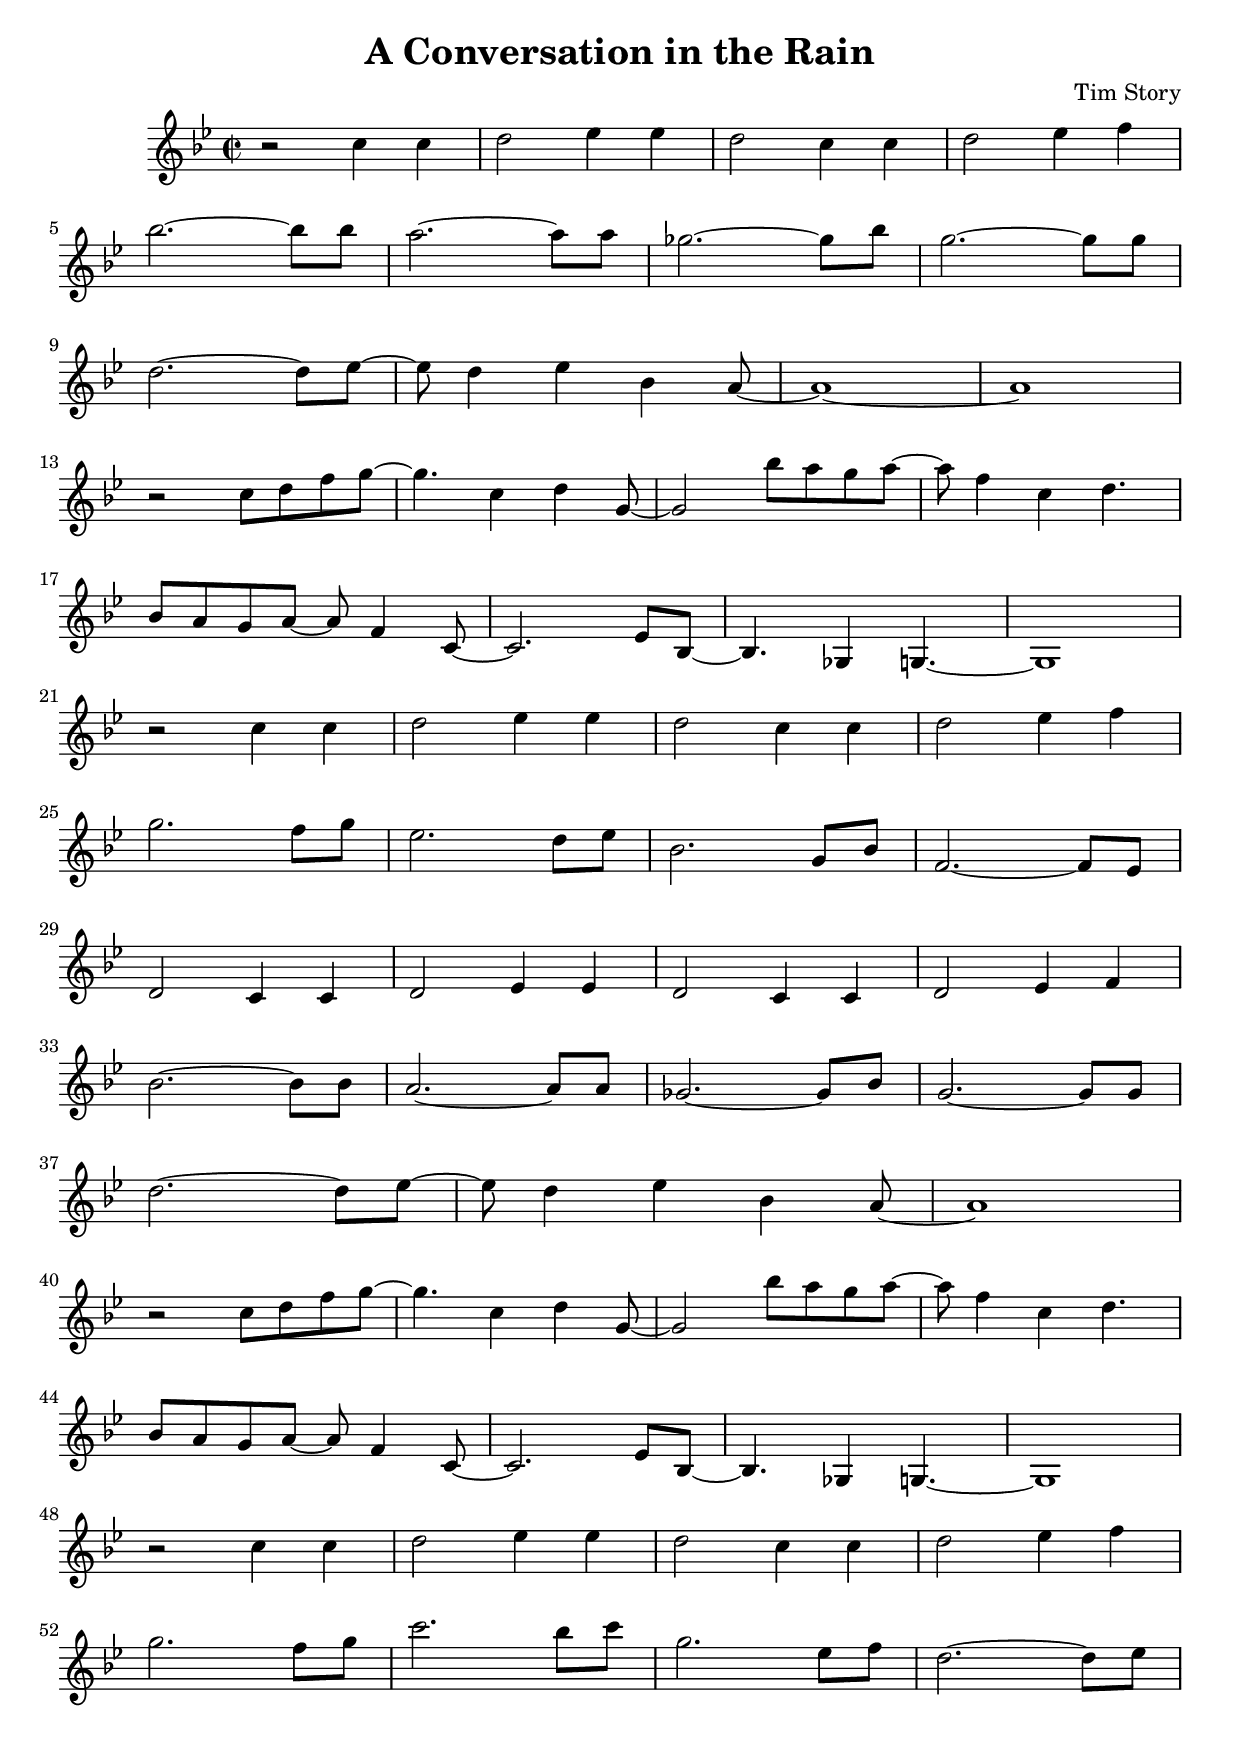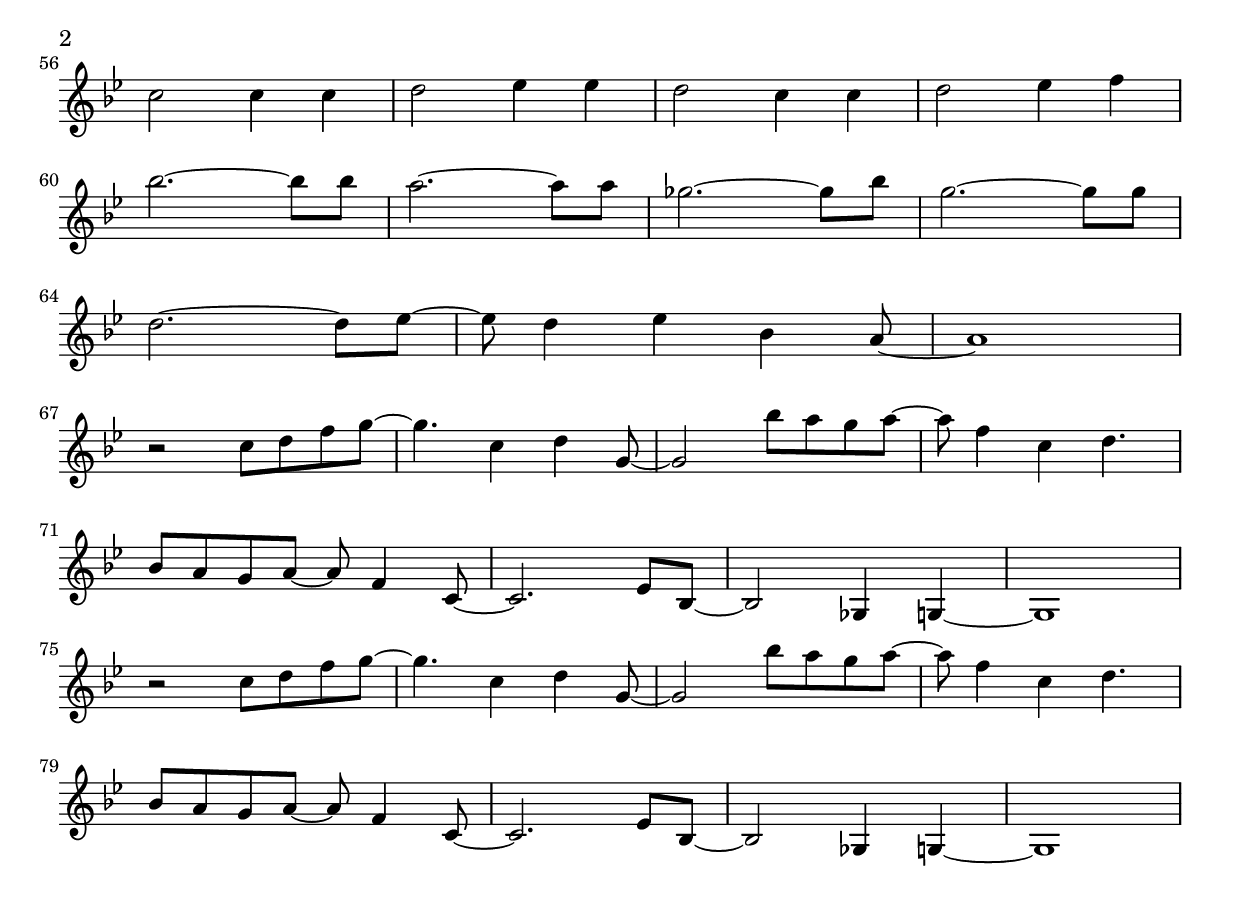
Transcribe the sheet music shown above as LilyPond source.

\header {
  title = "A Conversation in the Rain"
  composer = "Tim Story"
}

\score {
  \relative c'
  {


  \time 2/2
  \key bes \major
    r2 c'4 c4 | 
    d2 ees4 ees4 | 
    d2 c4 c4 | 
    d2 ees4 f4 \break 
    bes2.~ bes8 bes8 |
    a2.~ a8 a8 |
    ges2.~ ges8 bes8 |
    g2.~ g8 g8 \break
    d2.~ d8 ees8~ |
    ees8 d4 ees4 bes4 a8~ |
    a1~ |
    a1 \break
    r2 c8 d8 f8 g8~ |
    g4. c,4 d4 g,8~ |
    g2 bes'8 a8 g8 a8~ |
    a8 f4 c4  d4. \break
    bes8 a8 g8 a8~ a8 f4 c8~ |
    c2. ees8 bes8~ |
    bes4. ges4 g4.~ |
    g1 \break
    r2 c'4 c4 |
    d2 ees4 ees4 |
    d2 c4 c4 |
    d2 ees4 f4 \break
    g2. f8 g8 |
    ees2. d8 ees8 |
    bes2. g8 bes8 |
    f2.~ f8 es8 \break
    d2 c4 c4 |
    d2 ees4 ees4 |
    d2 c4 c4 |
    d2 ees4 f4 \break
    bes2.~ bes8 bes8 |
    a2.~ a8 a8 |
    ges2.~ ges8 bes8 |
    g2.~ g8 g8 \break
    d'2.~ d8 ees8~ |
    ees8 d4 ees4 bes4 a8~ |
    a1 \break
    r2 c8 d8 f8 g8~ |
    g4. c,4 d4 g,8~ |
    g2 bes'8 a8 g8 a8~ |
    a8 f4 c4  d4. \break
    bes8 a8 g8 a8~ a8 f4 c8~ |
    c2. ees8 bes8~ |
    bes4. ges4 g4.~ |
    g1 \break
    r2 c'4 c4 |
    d2 ees4 ees4 |
    d2 c4 c4 |
    d2 ees4 f4 \break
    g2. f8 g8 |
    c2. bes8 c8 |
    g2. ees8 f8 |
    d2.~ d8 ees8 \break
    c2 c4 c4 |
    d2 ees4 ees4 |
    d2 c4 c4 |
    d2 ees4 f4 \break
    bes2.~ bes8 bes8 |
    a2.~ a8 a8 |
    ges2.~ ges8 bes8 |
    g2.~ g8 g8 \break
    d2.~ d8 ees8~ |
    ees8 d4 ees4 bes4 a8~ |
    a1 \break
    r2  c8 d8 f8 g8~ |
    g4. c,4 d4 g,8~ |
    g2 bes'8 a8 g8 a8~ |
    a8 f4 c4 d4. \break
    bes8 a8 g8 a8~ a8 f4 c8~ |
    c2. ees8 bes8~ |
    bes2 ges4 g4~ |
    g1 \break
    r2  c'8 d8 f8 g8~ |
    g4. c,4 d4 g,8~ |
    g2 bes'8 a8 g8 a8~ |
    a8 f4 c4 d4. \break
    bes8 a8 g8 a8~ a8 f4 c8~ |
    c2. ees8 bes8~ |
    bes2 ges4 g4~ |
    g1


    

    
  
    





    }


  

  \layout {}
  \midi {}
 } 
 
